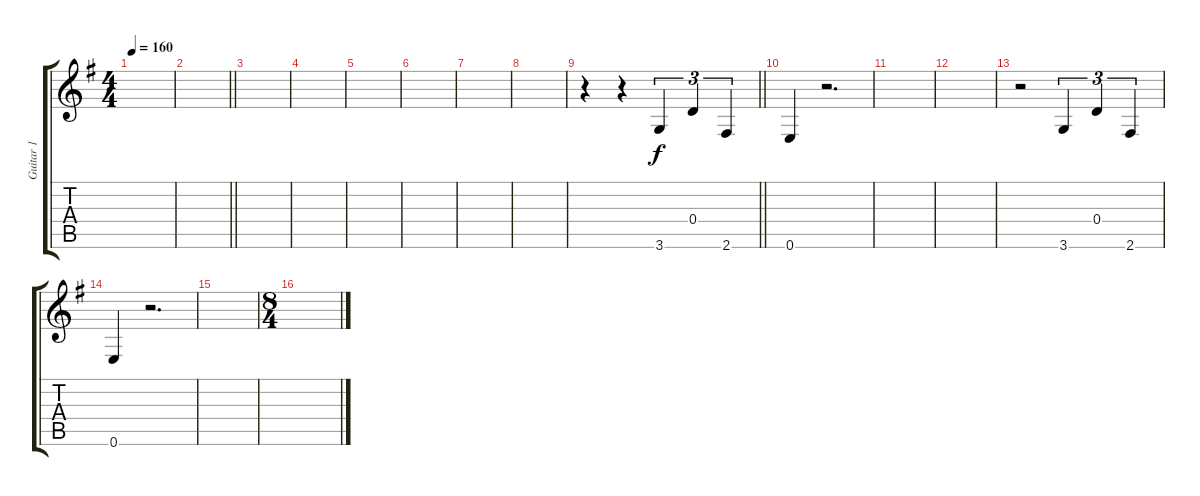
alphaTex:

\track ("Guitar 1" "Guitar 1") {instrument electricguitarmuted}
\staff {score tabs}
\tuning (E4 B3 G3 D3 A2 E2) {hide}
\ts (4 4)
\tempo 160
\clef g2
\ks g
|
\barLineRight lightlight
|
|
|
|
|
|
|
\barLineRight lightlight
r.4 r.4 3.6.4{tu (3 2)} 0.4.4{tu (3 2)} 2.6.4{tu (3 2)} |
0.6.4 r.2{d} |
|
|
r.2 3.6.4{tu (3 2)} 0.4.4{tu (3 2)} 2.6.4{tu (3 2)} |
0.6.4 r.2{d} |
|
\ts (8 4)
